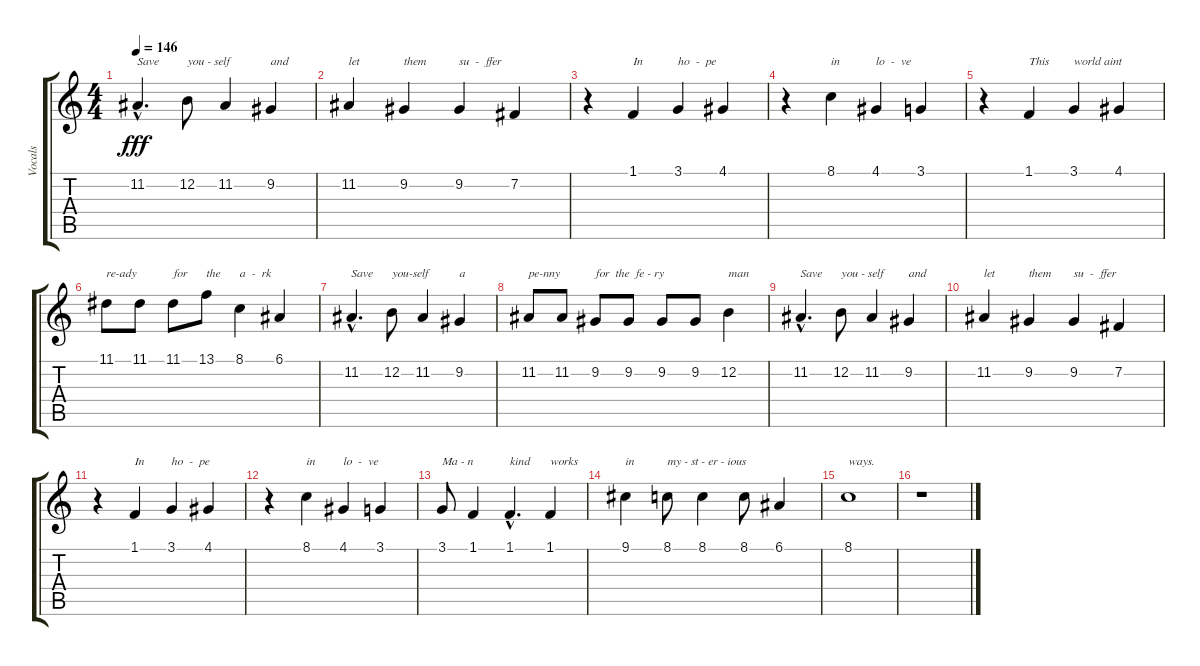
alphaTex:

\track ("Vocals" "Vocals") {instrument synthvoice}
\staff {score tabs}
\tuning (E4 B3 G3 D3 A2 E2) {hide}
\ts (4 4)
\tempo 146
\clef g2
\ks c
11.2{hac}.4{d txt "Save" dy fff} 12.2.8{txt "you - self"} 11.2.4 9.2.4{txt "and"} |
11.2.4{txt "let"} 9.2.4{txt "them"} 9.2.4{txt "su  -  ffer"} 7.2.4 |
r.4 1.1.4{txt "In "} 3.1.4{txt "ho  -  pe"} 4.1.4 |
r.4 8.1.4{txt "in"} 4.1.4{txt "lo  -  ve"} 3.1.4 |
r.4 1.1.4{txt "This"} 3.1.4{txt "world aint"} 4.1.4 |
11.1.8{txt "re-ady"} 11.1.8 11.1.8{txt "for"} 13.1.8{txt "the"} 8.1.4{txt "a  -  rk"} 6.1.4 |
11.2{hac}.4{d txt "Save"} 12.2.8{txt "you-self"} 11.2.4 9.2.4{txt "a"} |
11.2.8{txt "pe-nny"} 11.2.8 9.2.8{txt "for  the  fe - ry"} 9.2.8 9.2.8 9.2.8 12.2.4{txt "man"} |
11.2{hac}.4{d txt "Save"} 12.2.8{txt "you - self"} 11.2.4 9.2.4{txt "and"} |
11.2.4{txt "let"} 9.2.4{txt "them"} 9.2.4{txt "su  -  ffer"} 7.2.4 |
r.4 1.1.4{txt "In "} 3.1.4{txt "ho  -  pe"} 4.1.4 |
r.4 8.1.4{txt "in"} 4.1.4{txt "lo  -  ve"} 3.1.4 |
3.1.8{txt "Ma - n"} 1.1.4 1.1{hac}.4{d txt "kind"} 1.1.4{txt "works"} |
9.1.4{txt "in"} 8.1.8{txt "my - st - er - ious"} 8.1.4 8.1.8 6.1.4 |
8.1.1{txt "ways."} |
r.1
